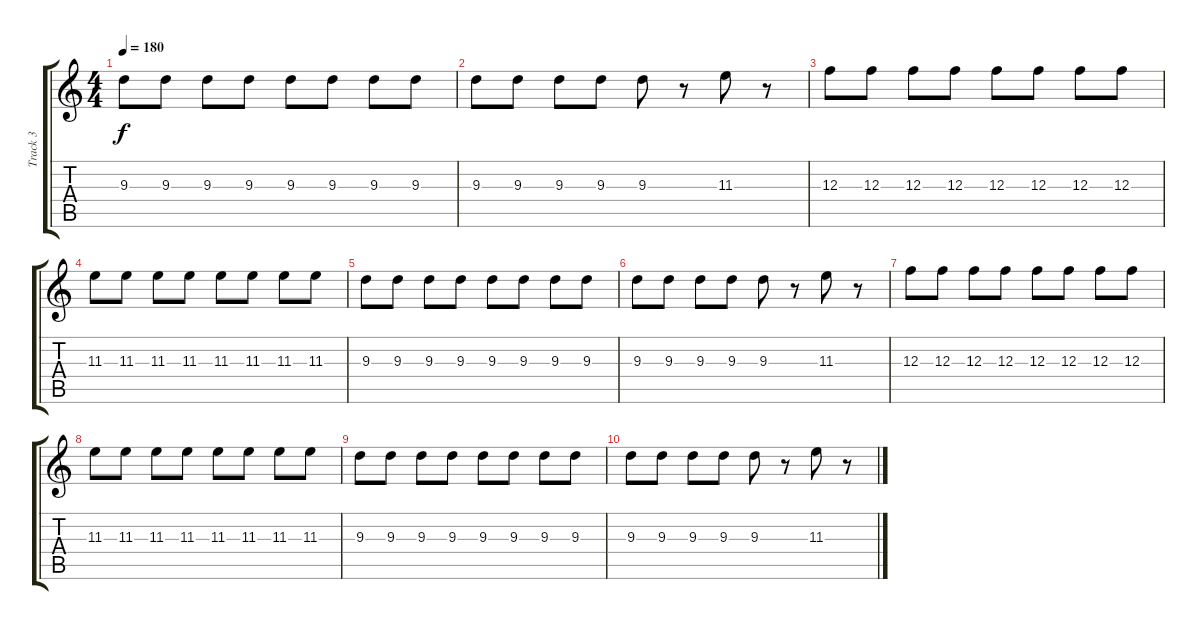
\track ("Track 3" "Track 3") {instrument distortionguitar}
\staff {score tabs}
\tuning (D4 A3 F3 C3 G2 D2) {hide}
\ts (4 4)
\tempo 180
\clef g2
\ks c
9.3.8{dy f} 9.3.8 9.3.8 9.3.8 9.3.8 9.3.8 9.3.8 9.3.8 |
9.3.8 9.3.8 9.3.8 9.3.8 9.3.8 r.8 11.3.8 r.8 |
12.3.8 12.3.8 12.3.8 12.3.8 12.3.8 12.3.8 12.3.8 12.3.8 |
11.3.8 11.3.8 11.3.8 11.3.8 11.3.8 11.3.8 11.3.8 11.3.8 |
9.3.8 9.3.8 9.3.8 9.3.8 9.3.8 9.3.8 9.3.8 9.3.8 |
9.3.8 9.3.8 9.3.8 9.3.8 9.3.8 r.8 11.3.8 r.8 |
12.3.8 12.3.8 12.3.8 12.3.8 12.3.8 12.3.8 12.3.8 12.3.8 |
11.3.8 11.3.8 11.3.8 11.3.8 11.3.8 11.3.8 11.3.8 11.3.8 |
9.3.8 9.3.8 9.3.8 9.3.8 9.3.8 9.3.8 9.3.8 9.3.8 |
9.3.8 9.3.8 9.3.8 9.3.8 9.3.8 r.8 11.3.8 r.8
